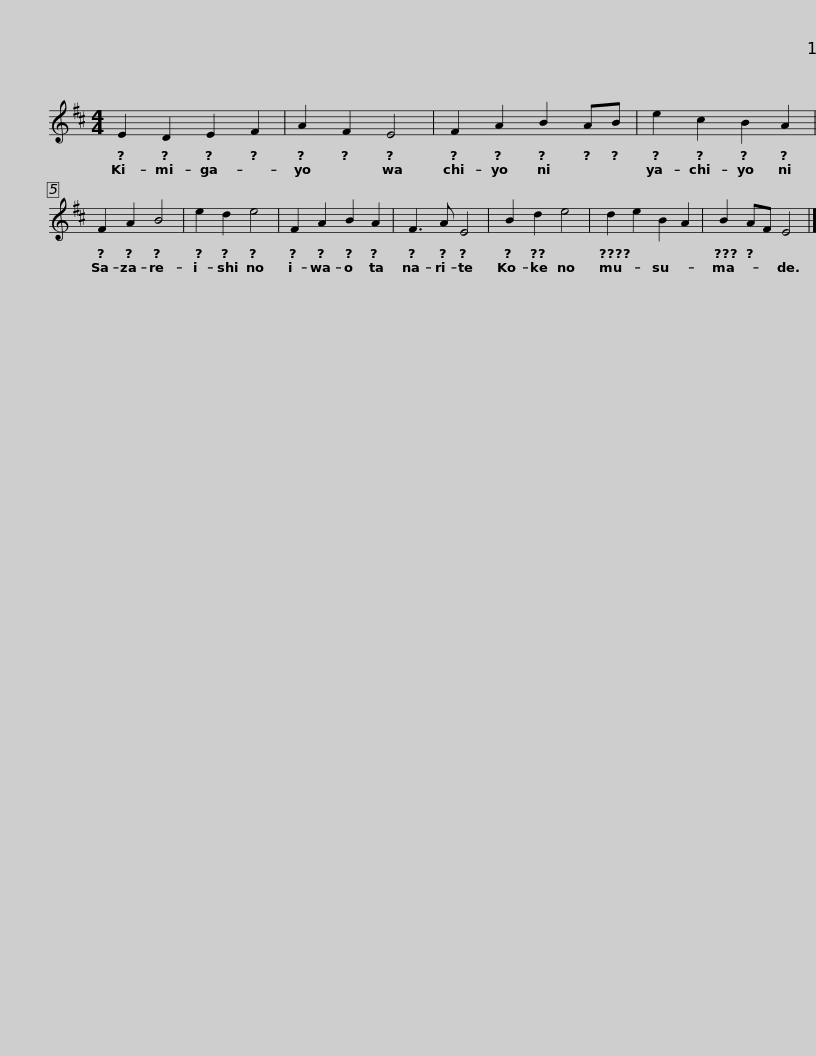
X:1
L:1/8
M:4/4
I:linebreak $
K:D
V:1 treble
V:1
 E2 D2 E2 F2 | A2 F2 E4 | F2 A2 B2 AB | e2 c2 B2 A2 | F2 A2 B4 | %5
 e2 d2 e4 | F2 A2 B2 A2 | F3 A E4 |$ B2 d2 e4 | d2 e2 B2 A2 | %10
 B2 AF E4 |] %11
